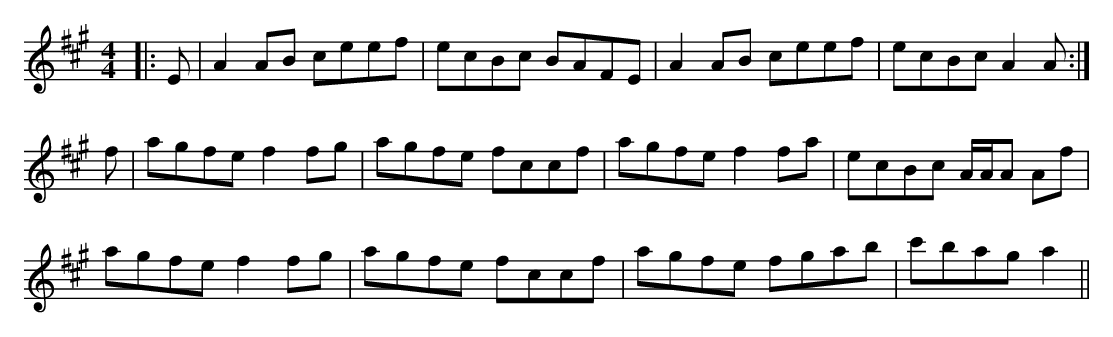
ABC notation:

X:1
M:4/4
K:A
|:E|A2AB ceef|ecBc BAFE|A2AB ceef|ecBc A2A:|
f|agfe f2fg|agfe fccf|agfe f2fa|ecBc A/A/A Af|
agfe f2fg|agfe fccf|agfe fgab|c'bag a2||
